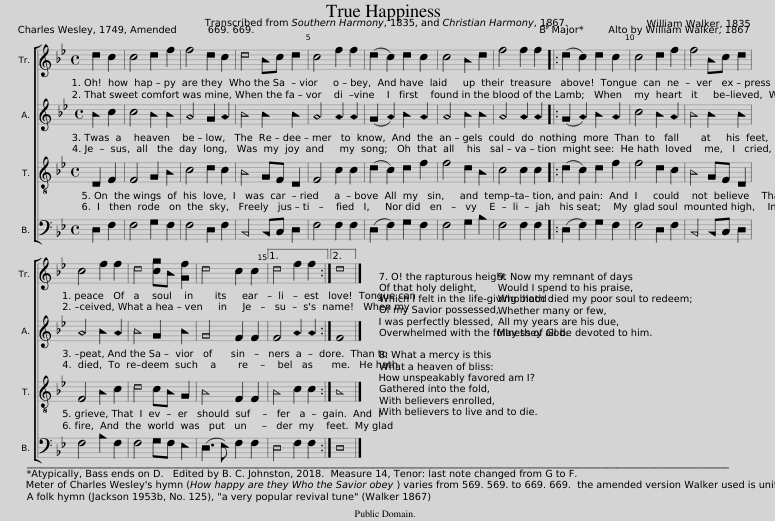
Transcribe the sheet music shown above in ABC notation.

X:1
%%score [ 1 2 3 4 ]
L:1/8
Q:1/4=150
M:4/4
I:linebreak $
K:Bb
V:1 treble
V:2 treble
V:3 treble-8
V:4 bass
V:1
 d2 c2 | c4 d2 f2 | f4 d2 c2 | d4 Bc d2 | c4 f2 f2 | %5
 (d2 c2) d2 c2 | c4 B2 d2 | f4 f2 f2 |: (d2 c2) d2 c2 | c4 d2 f2 | %10
 f4 Bc d2 |$ c4 f2 f2 | d4 [cg]B [Gf]2 | d4 c2 c2 |1 d4 f2 f2 :|2 %15
 d8 |] %16
V:2
 B2 c2 | c4 B2 B2 | A4 G2 A2 | B4 B2 B2 | A4 A2 A2 | %5
 (G2 A2) B2 A2 | A4 B2 B2 | A4 A2 A2 |: (G2 A2) B2 A2 | c4 B2 A2 | %10
 B4 B2 B2 |$ A4 B2 A2 | B4 G2 B2 | G4 F2 F2 |1 F4 A2 A2 :|2 %15
 F8 |] %16
V:3
 D2 F2 | F4 G2 B2 | c4 d2 c2 | B4 GF D2 | F4 c2 c2 | %5
 (d2 c2) d2 f2 | f4 d2 B2 | c4 c2 c2 |: (d2 c2) d2 f2 | f4 d2 c2 | %10
 B4 GF D2 |$ F4 B2 c2 | d4 cB G2 | B4 F2 F2 |1 B4 c2 c2 :|2 %15
 B8 |] %16
V:4
 D,2 F,2 | F,4 G,2 F,2 | F,4 D,2 F,2 | B,,4 B,,C, D,2 | F,4 F,2 F,2 | %5
 (D,2 F,2) G,2 F,2 | F,4 G,2 B,2 | F,4 F,2 F,2 |: (D,2 F,2) G,2 F,2 | F,4 D,2 F,2 | %10
 B,,4 B,,C, D,2 |$ F,4 B,2 F,2 | F,4 G,F, E,2 | (D,3 E,) F,2 F,2 |1 D,4 F,2 F,2 :|2 %15
 D,8 |] %16
